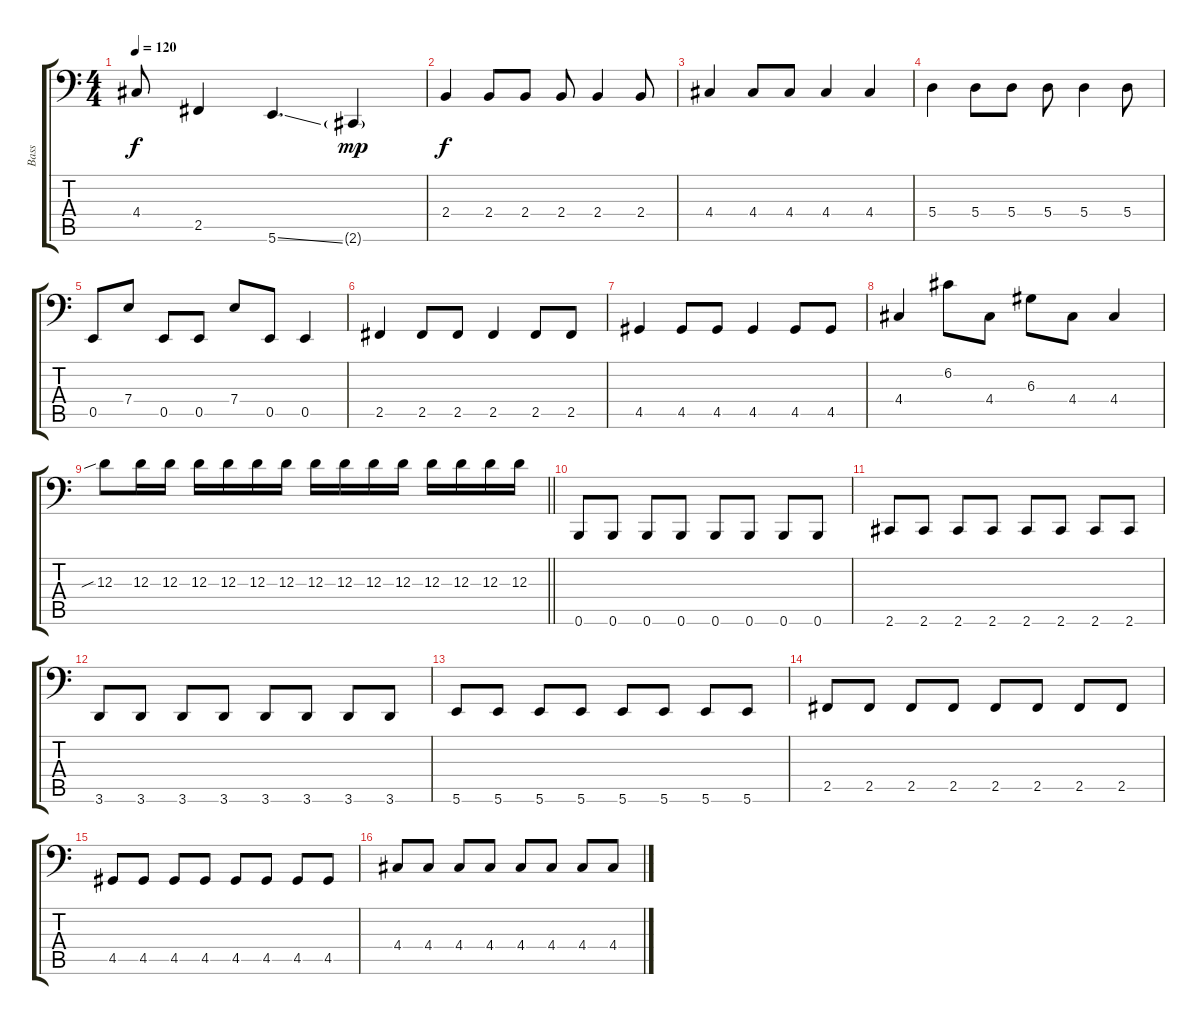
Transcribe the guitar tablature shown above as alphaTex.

\track ("Bass" "Bass") {instrument electricbassfinger}
\staff {score tabs}
\tuning (C3 G2 D2 A1 E1 B0) {hide}
\ts (4 4)
\tempo 120
\clef f4
\ks c
4.4.8{dy f} 2.5.4 5.6{ss}.4{d} 2.6{g}.4{dy mp} |
2.4.4{dy f} 2.4.8 2.4.8 2.4.8 2.4.4 2.4.8 |
4.4.4 4.4.8 4.4.8 4.4.4 4.4.4 |
5.4.4 5.4.8 5.4.8 5.4.8 5.4.4 5.4.8 |
0.5.8 7.4.8 0.5.8 0.5.8 7.4.8 0.5.8 0.5.4 |
2.5.4 2.5.8 2.5.8 2.5.4 2.5.8 2.5.8 |
4.5.4 4.5.8 4.5.8 4.5.4 4.5.8 4.5.8 |
4.4.4 6.2.8 4.4.8 6.3.8 4.4.8 4.4.4 |
\barLineRight lightlight
12.3{sib}.8 12.3.16 12.3.16 12.3.16 12.3.16 12.3.16 12.3.16 12.3.16 12.3.16 12.3.16 12.3.16 12.3.16 12.3.16 12.3.16 12.3.16 |
0.6.8 0.6.8 0.6.8 0.6.8 0.6.8 0.6.8 0.6.8 0.6.8 |
2.6.8 2.6.8 2.6.8 2.6.8 2.6.8 2.6.8 2.6.8 2.6.8 |
3.6.8 3.6.8 3.6.8 3.6.8 3.6.8 3.6.8 3.6.8 3.6.8 |
5.6.8 5.6.8 5.6.8 5.6.8 5.6.8 5.6.8 5.6.8 5.6.8 |
2.5.8 2.5.8 2.5.8 2.5.8 2.5.8 2.5.8 2.5.8 2.5.8 |
4.5.8 4.5.8 4.5.8 4.5.8 4.5.8 4.5.8 4.5.8 4.5.8 |
4.4.8 4.4.8 4.4.8 4.4.8 4.4.8 4.4.8 4.4.8 4.4.8
